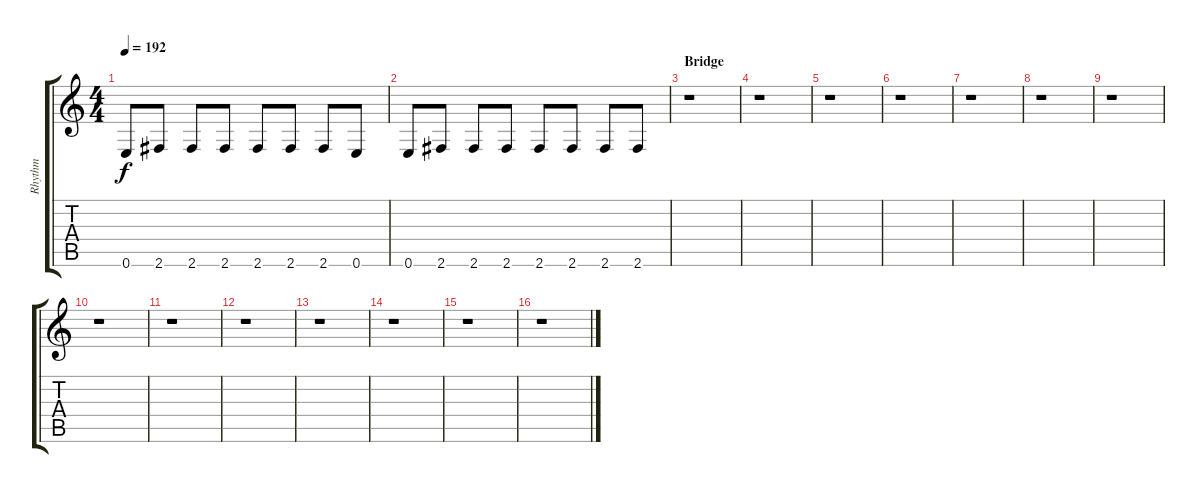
\track ("Rhythm" "Rhythm") {instrument overdrivenguitar}
\staff {score tabs}
\tuning (E4 B3 G3 D3 A2 E2) {hide}
\ts (4 4)
\tempo 192
\clef g2
\ks c
0.6.8{dy f} 2.6.8 2.6.8 2.6.8 2.6.8 2.6.8 2.6.8 0.6.8 |
0.6.8 2.6.8 2.6.8 2.6.8 2.6.8 2.6.8 2.6.8 2.6.8 |
\section ("" "Bridge")
r.1 |
r.1 |
r.1 |
r.1 |
r.1 |
r.1 |
r.1 |
r.1 |
r.1 |
r.1 |
r.1 |
r.1 |
r.1 |
r.1
